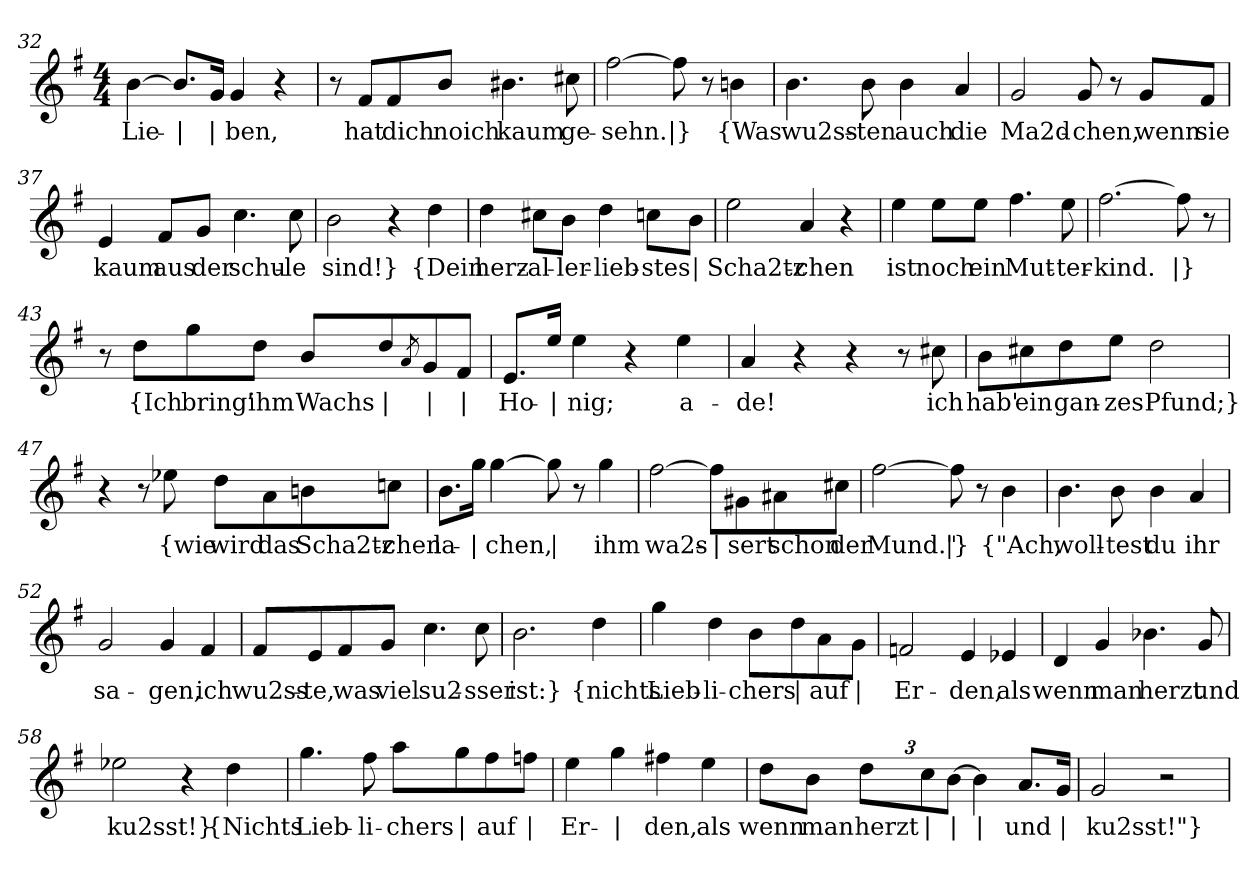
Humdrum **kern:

**kern	**text
*part1	*part1
*staff1	*staff1
*clefG2	*
*k[f#]	*
*M4/4	*
=32	=32
!	!LO:LY:b
[4b\	Lie-
!	!LO:LY:b
8.b/L]	|
!	!LO:LY:b
16g/Jk	|
!	!LO:LY:b
4g/	-ben,
4r	.
=33	=33
8r	.
!	!LO:LY:b
8f#/L	hat
!	!LO:LY:b
8f#/	dich
!	!LO:LY:b
8b/J	noich
!	!LO:LY:b
4.b#X\	kaum
!	!LO:LY:b
8cc#X\	ge-
!!LO:LB:g=z
=34	=34
!	!LO:LY:b
[2ff#\	-sehn.
!	!LO:LY:b
8ff#\]	|}
8r	.
!	!LO:LY:b
4bn\	{Was
=35	=35
!	!LO:LY:b
4.b\	wu2ss-
!	!LO:LY:b
8b\	-ten
!	!LO:LY:b
4b\	auch
!	!LO:LY:b
4a/	die
=36	=36
!	!LO:LY:b
2g/	Ma2d-
!	!LO:LY:b
8g/	-chen,
8r	.
!	!LO:LY:b
8g/L	wenn
!	!LO:LY:b
8f#/J	sie
=37	=37
!	!LO:LY:b
4e/	kaum
!	!LO:LY:b
8f#/L	aus
!	!LO:LY:b
8g/J	der
!	!LO:LY:b
4.cc\	schu-
!	!LO:LY:b
8cc\	-le
=38	=38
!	!LO:LY:b
2b\	sind!}
4r	.
!	!LO:LY:b
4dd\	{Dein
!!LO:LB:g=z
=39	=39
!	!LO:LY:b
4dd\	herz-
!	!LO:LY:b
8cc#X\L	-al-
!	!LO:LY:b
8b\J	-ler-
!	!LO:LY:b
4dd\	-lieb-
!	!LO:LY:b
8ccn\L	-stes
!	!LO:LY:b
8b\J	|
=40	=40
!	!LO:LY:b
2ee\	Scha2tz-
!	!LO:LY:b
4a/	-chen
4r	.
=41	=41
!	!LO:LY:b
4ee\	ist
!	!LO:LY:b
8ee\L	noch
!	!LO:LY:b
8ee\J	ein
!	!LO:LY:b
4.ff#\	Mut-
!	!LO:LY:b
8ee\	-ter-
=42	=42
!	!LO:LY:b
[2.ff#\	-kind.
!	!LO:LY:b
8ff#\]	|}
8r	.
!!LO:LB:g=z
=43	=43
8r	.
!	!LO:LY:b
8dd\L	{Ich
!	!LO:LY:b
8gg\	bring'
!	!LO:LY:b
8dd\J	ihm
!	!LO:LY:b
8b/L	Wachs
!	!LO:LY:b
8dd/	|
8qa/	.
!	!LO:LY:b
8g/	|
!	!LO:LY:b
8f#/J	|
=44	=44
!	!LO:LY:b
8.e/L	Ho-
!	!LO:LY:b
16ee/Jk	|
!	!LO:LY:b
4ee\	-nig;
4r	.
!	!LO:LY:b
4ee\	a-
=45	=45
!	!LO:LY:b
4a/	-de!
4r	.
4r	.
8r	.
!	!LO:LY:b
8cc#X\	ich
=46	=46
!	!LO:LY:b
8b\L	hab'
!	!LO:LY:b
8cc#X\	ein
!	!LO:LY:b
8dd\	gan-
!	!LO:LY:b
8ee\J	-zes
!	!LO:LY:b
2dd\	Pfund;}
!!LO:PB:g=z
=47	=47
4r	.
8r	.
!	!LO:LY:b
8ee-X\	{wie
!	!LO:LY:b
8dd\L	wird
!	!LO:LY:b
8a\	das
!	!LO:LY:b
8bn\	Scha2tz-
!	!LO:LY:b
8ccn\J	-chen
=48	=48
!	!LO:LY:b
8.b\L	la-
!	!LO:LY:b
16gg\Jk	|
!	!LO:LY:b
[4gg\	-chen,
!	!LO:LY:b
8gg\]	|
8r	.
!	!LO:LY:b
4gg\	ihm
=49	=49
!	!LO:LY:b
[2ff#\	wa2s-
!	!LO:LY:b
8ff#\L]	|
!	!LO:LY:b
8g#X\	-sert
!	!LO:LY:b
8a#X\	schon
!	!LO:LY:b
8cc#X\J	der
=50	=50
!	!LO:LY:b
[2ff#\	Mund."
!	!LO:LY:b
8ff#\]	|}
8r	.
!	!LO:LY:b
4b\	{"Ach,
!!LO:LB:g=z
=51	=51
!	!LO:LY:b
4.b\	woll-
!	!LO:LY:b
8b\	-test
!	!LO:LY:b
4b\	du
!	!LO:LY:b
4a/	ihr
=52	=52
!	!LO:LY:b
2g/	sa-
!	!LO:LY:b
4g/	-gen,
!	!LO:LY:b
4f#/	ich
=53	=53
!	!LO:LY:b
8f#/L	wu2ss-
!	!LO:LY:b
8e/	-te,
!	!LO:LY:b
8f#/	was
!	!LO:LY:b
8g/J	viel
!	!LO:LY:b
4.cc\	su2-
!	!LO:LY:b
8cc\	-sser
=54	=54
!	!LO:LY:b
2.b\	ist:}
!	!LO:LY:b
4dd\	{nichts
=55	=55
!	!LO:LY:b
4gg\	Lieb-
!	!LO:LY:b
4dd\	-li-
!	!LO:LY:b
8b\L	-chers
!	!LO:LY:b
8dd\	|
!	!LO:LY:b
8a\	auf
!	!LO:LY:b
8g\J	|
!!LO:LB:g=z
=56	=56
!	!LO:LY:b
2fn/	Er-
!	!LO:LY:b
4e/	-den,
!	!LO:LY:b
4e-X/	als
=57	=57
!	!LO:LY:b
4d/	wenn
!	!LO:LY:b
4g/	man
!	!LO:LY:b
4.b-X\	herzt
!	!LO:LY:b
8g/	und
=58	=58
!	!LO:LY:b
2ee-X\	ku2sst!}
4r	.
!	!LO:LY:b
4dd\	{Nichts
=59	=59
!	!LO:LY:b
4.gg\	Lieb-
!	!LO:LY:b
8ff#\	-li-
!	!LO:LY:b
8aa\L	-chers
!	!LO:LY:b
8gg\	|
!	!LO:LY:b
8ff#\	auf
!	!LO:LY:b
8ffn\J	|
=60	=60
!	!LO:LY:b
4ee\	Er-
!	!LO:LY:b
4gg\	|
!	!LO:LY:b
4ff#X\	-den,
!	!LO:LY:b
4ee\	als
!!LO:LB:g=z
=61	=61
!	!LO:LY:b
8dd\L	wenn
!	!LO:LY:b
8b\J	man
*Xbrackettup	*
!	!LO:LY:b
12dd\L	herzt
!	!LO:LY:b
12cc\	|
!	!LO:LY:b
[12b\J	|
!	!LO:LY:b
4b\]	|
!	!LO:LY:b
8.a/L	und
!	!LO:LY:b
16g/Jk	|
=62	=62
!	!LO:LY:b
2g/	ku2sst!"}
2r	.
=	=
*-	*-
